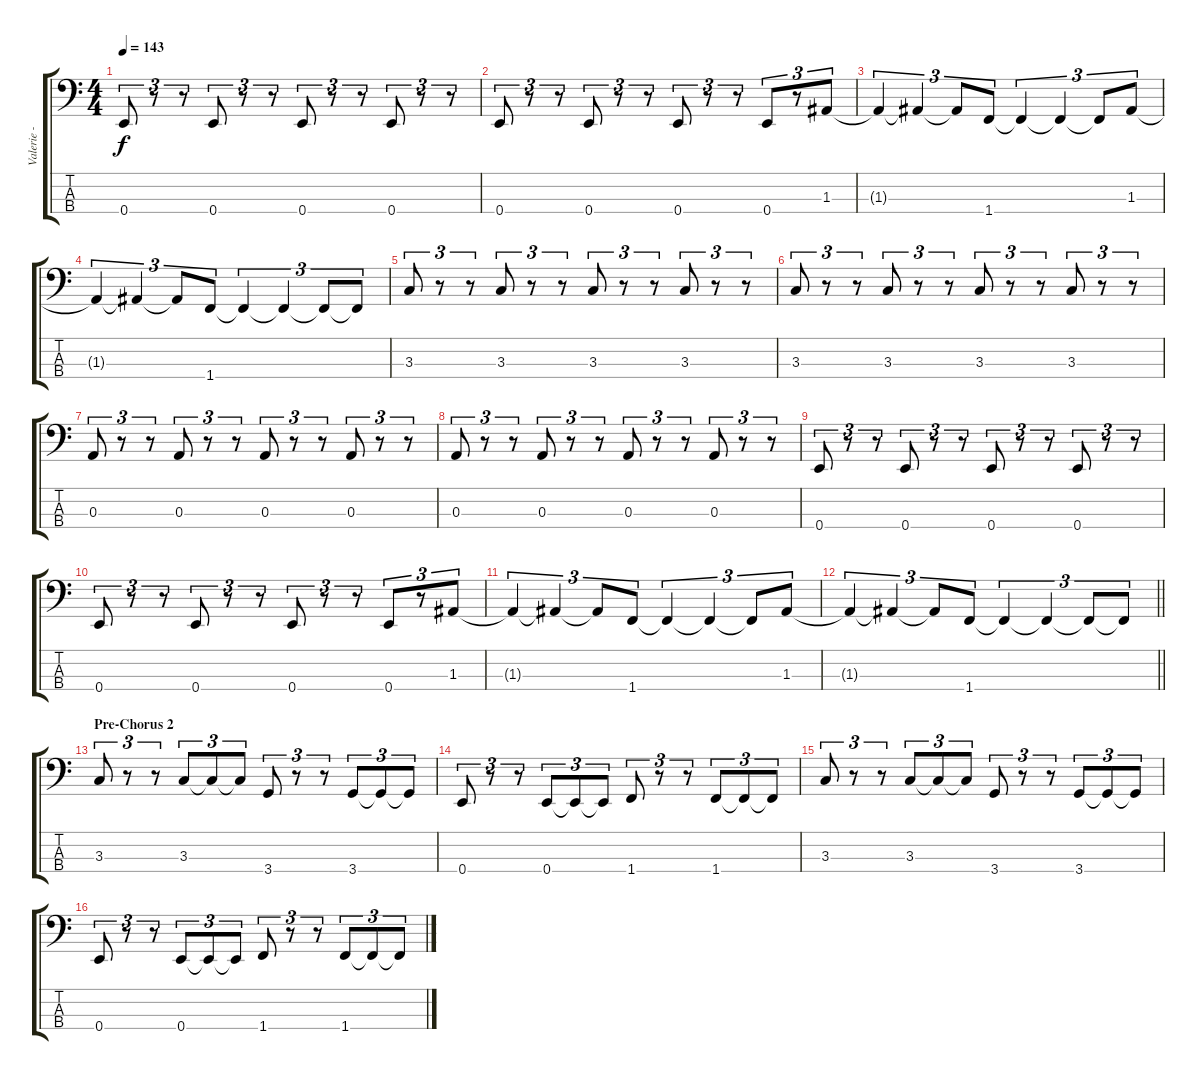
\track ("Valerie - Bass" "Valerie - ") {instrument electricbassfinger}
\staff {score tabs}
\tuning (G2 D2 A1 E1) {hide}
\ts (4 4)
\tempo 143
\clef f4
\ks c
0.4.8{tu (3 2) dy f} r.8{tu (3 2)} r.8{tu (3 2)} 0.4.8{tu (3 2)} r.8{tu (3 2)} r.8{tu (3 2)} 0.4.8{tu (3 2)} r.8{tu (3 2)} r.8{tu (3 2)} 0.4.8{tu (3 2)} r.8{tu (3 2)} r.8{tu (3 2)} |
0.4.8{tu (3 2)} r.8{tu (3 2)} r.8{tu (3 2)} 0.4.8{tu (3 2)} r.8{tu (3 2)} r.8{tu (3 2)} 0.4.8{tu (3 2)} r.8{tu (3 2)} r.8{tu (3 2)} 0.4.8{tu (3 2)} r.8{tu (3 2)} 1.3.8{tu (3 2)} |
1.3{t}.4{tu (3 2)} 1.3{t}.4{tu (3 2)} 1.3{t}.8{tu (3 2)} 1.4.8{tu (3 2)} 1.4{t}.4{tu (3 2)} 1.4{t}.4{tu (3 2)} 1.4{t}.8{tu (3 2)} 1.3.8{tu (3 2)} |
1.3{t}.4{tu (3 2)} 1.3{t}.4{tu (3 2)} 1.3{t}.8{tu (3 2)} 1.4.8{tu (3 2)} 1.4{t}.4{tu (3 2)} 1.4{t}.4{tu (3 2)} 1.4{t}.8{tu (3 2)} 1.4{t}.8{tu (3 2)} |
3.3.8{tu (3 2)} r.8{tu (3 2)} r.8{tu (3 2)} 3.3.8{tu (3 2)} r.8{tu (3 2)} r.8{tu (3 2)} 3.3.8{tu (3 2)} r.8{tu (3 2)} r.8{tu (3 2)} 3.3.8{tu (3 2)} r.8{tu (3 2)} r.8{tu (3 2)} |
3.3.8{tu (3 2)} r.8{tu (3 2)} r.8{tu (3 2)} 3.3.8{tu (3 2)} r.8{tu (3 2)} r.8{tu (3 2)} 3.3.8{tu (3 2)} r.8{tu (3 2)} r.8{tu (3 2)} 3.3.8{tu (3 2)} r.8{tu (3 2)} r.8{tu (3 2)} |
0.3.8{tu (3 2)} r.8{tu (3 2)} r.8{tu (3 2)} 0.3.8{tu (3 2)} r.8{tu (3 2)} r.8{tu (3 2)} 0.3.8{tu (3 2)} r.8{tu (3 2)} r.8{tu (3 2)} 0.3.8{tu (3 2)} r.8{tu (3 2)} r.8{tu (3 2)} |
0.3.8{tu (3 2)} r.8{tu (3 2)} r.8{tu (3 2)} 0.3.8{tu (3 2)} r.8{tu (3 2)} r.8{tu (3 2)} 0.3.8{tu (3 2)} r.8{tu (3 2)} r.8{tu (3 2)} 0.3.8{tu (3 2)} r.8{tu (3 2)} r.8{tu (3 2)} |
0.4.8{tu (3 2)} r.8{tu (3 2)} r.8{tu (3 2)} 0.4.8{tu (3 2)} r.8{tu (3 2)} r.8{tu (3 2)} 0.4.8{tu (3 2)} r.8{tu (3 2)} r.8{tu (3 2)} 0.4.8{tu (3 2)} r.8{tu (3 2)} r.8{tu (3 2)} |
0.4.8{tu (3 2)} r.8{tu (3 2)} r.8{tu (3 2)} 0.4.8{tu (3 2)} r.8{tu (3 2)} r.8{tu (3 2)} 0.4.8{tu (3 2)} r.8{tu (3 2)} r.8{tu (3 2)} 0.4.8{tu (3 2)} r.8{tu (3 2)} 1.3.8{tu (3 2)} |
1.3{t}.4{tu (3 2)} 1.3{t}.4{tu (3 2)} 1.3{t}.8{tu (3 2)} 1.4.8{tu (3 2)} 1.4{t}.4{tu (3 2)} 1.4{t}.4{tu (3 2)} 1.4{t}.8{tu (3 2)} 1.3.8{tu (3 2)} |
\barLineRight lightlight
1.3{t}.4{tu (3 2)} 1.3{t}.4{tu (3 2)} 1.3{t}.8{tu (3 2)} 1.4.8{tu (3 2)} 1.4{t}.4{tu (3 2)} 1.4{t}.4{tu (3 2)} 1.4{t}.8{tu (3 2)} 1.4{t}.8{tu (3 2)} |
\section ("" "Pre-Chorus 2")
3.3.8{tu (3 2)} r.8{tu (3 2)} r.8{tu (3 2)} 3.3.8{tu (3 2)} 3.3{t}.8{tu (3 2)} 3.3{t}.8{tu (3 2)} 3.4.8{tu (3 2)} r.8{tu (3 2)} r.8{tu (3 2)} 3.4.8{tu (3 2)} 3.4{t}.8{tu (3 2)} 3.4{t}.8{tu (3 2)} |
0.4.8{tu (3 2)} r.8{tu (3 2)} r.8{tu (3 2)} 0.4.8{tu (3 2)} 0.4{t}.8{tu (3 2)} 0.4{t}.8{tu (3 2)} 1.4.8{tu (3 2)} r.8{tu (3 2)} r.8{tu (3 2)} 1.4.8{tu (3 2)} 1.4{t}.8{tu (3 2)} 1.4{t}.8{tu (3 2)} |
3.3.8{tu (3 2)} r.8{tu (3 2)} r.8{tu (3 2)} 3.3.8{tu (3 2)} 3.3{t}.8{tu (3 2)} 3.3{t}.8{tu (3 2)} 3.4.8{tu (3 2)} r.8{tu (3 2)} r.8{tu (3 2)} 3.4.8{tu (3 2)} 3.4{t}.8{tu (3 2)} 3.4{t}.8{tu (3 2)} |
0.4.8{tu (3 2)} r.8{tu (3 2)} r.8{tu (3 2)} 0.4.8{tu (3 2)} 0.4{t}.8{tu (3 2)} 0.4{t}.8{tu (3 2)} 1.4.8{tu (3 2)} r.8{tu (3 2)} r.8{tu (3 2)} 1.4.8{tu (3 2)} 1.4{t}.8{tu (3 2)} 1.4{t}.8{tu (3 2)}
